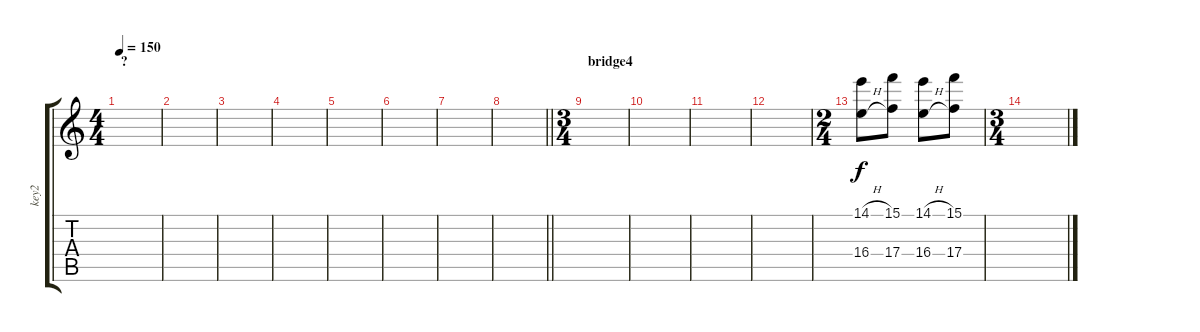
\track ("key2" "key2") {instrument contrabass}
\staff {score tabs}
\tuning (D4 A3 F3 C3 G2 D2) {hide}
\ts (4 4)
\section ("" "?")
\tempo 150
\clef g2
\ks c
|
|
|
|
|
|
|
\barLineRight lightlight
|
\ts (3 4)
\section ("" "bridge4")
|
|
|
|
\ts (2 4)
(14.1{h} 16.4{h}).8 (15.1 17.4).8 (14.1{h} 16.4{h}).8 (15.1 17.4).8 |
\ts (3 4)
